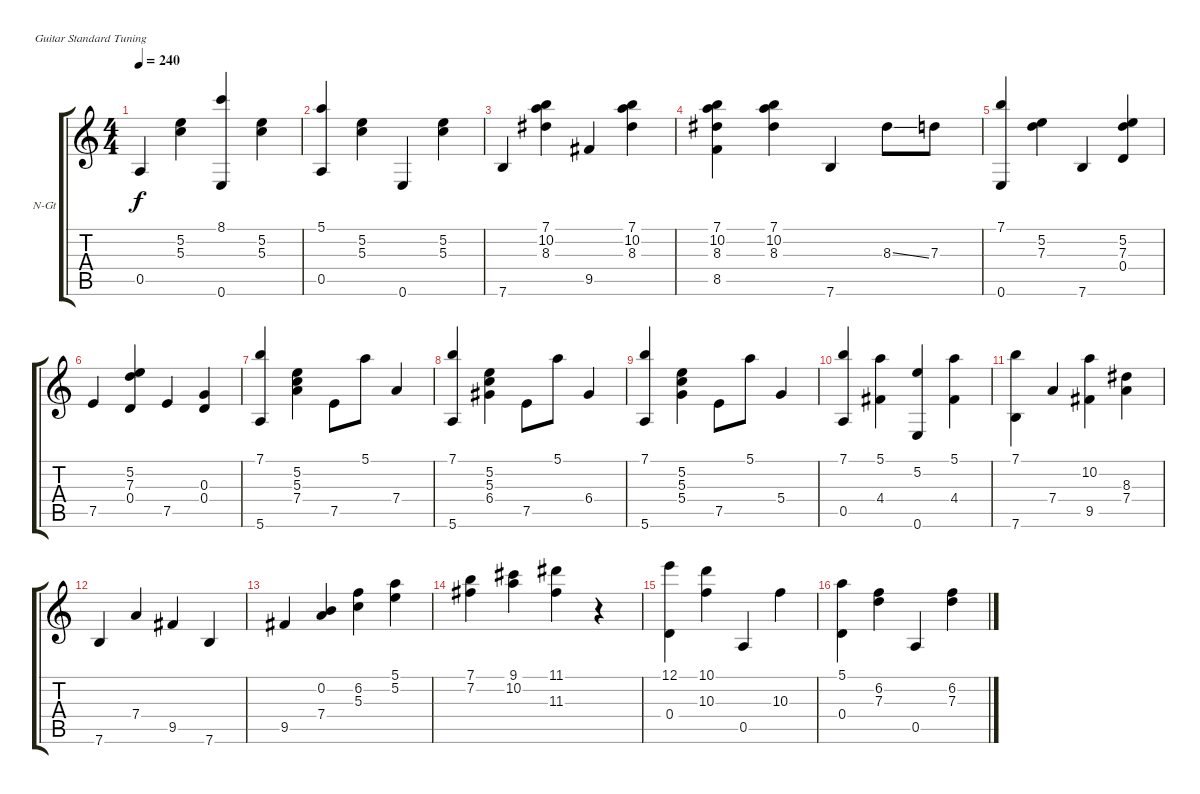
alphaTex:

\bracketExtendMode groupsimilarinstruments
\firstSystemTrackNameOrientation horizontal
\otherSystemsTrackNameOrientation horizontal
\track ("Chet Atkins" "N-Gt") {instrument acousticguitarnylon}
\staff {score tabs}
\tuning (E4 B3 G3 D3 A2 E2)
\ts (4 4)
\tempo 240
\clef g2
\ks c
0.5.4{dy f} (5.2 5.3).4 (8.1 0.6).4 (5.2 5.3).4 |
(5.1 0.5).4 (5.2 5.3).4 0.6.4 (5.2 5.3).4 |
7.6.4 (7.1 10.2 8.3).4 9.5.4 (7.1 10.2 8.3).4 |
(7.1 10.2 8.3 8.5).4 (7.1 10.2 8.3).4 7.6.4 8.3{ss}.8 7.3.8 |
(7.1 0.6).4 (5.2 7.3).4 7.6.4 (5.2 7.3 0.4).4 |
7.5.4 (5.2 7.3 0.4).4 7.5.4 (0.3 0.4).4 |
(7.1 5.6).4 (5.2 5.3 7.4).4 7.5.8 5.1.8 7.4.4 |
(7.1 5.6).4 (5.2 5.3 6.4).4 7.5.8 5.1.8 6.4.4 |
(7.1 5.6).4 (5.2 5.3 5.4).4 7.5.8 5.1.8 5.4.4 |
(7.1 0.5).4 (5.1 4.4).4 (5.2 0.6).4 (5.1 4.4).4 |
(7.1 7.6).4 7.4.4 (10.2 9.5).4 (8.3 7.4).4 |
7.6.4 7.4.4 9.5.4 7.6.4 |
9.5.4 (0.2 7.4).4 (6.2 5.3).4 (5.1 5.2).4 |
(7.1 7.2).4 (9.1 10.2).4 (11.1 11.3).4 r.4 |
(12.1 0.4).4 (10.1 10.3).4 0.5.4 10.3.4 |
(5.1 0.4).4 (6.2 7.3).4 0.5.4 (6.2 7.3).4
